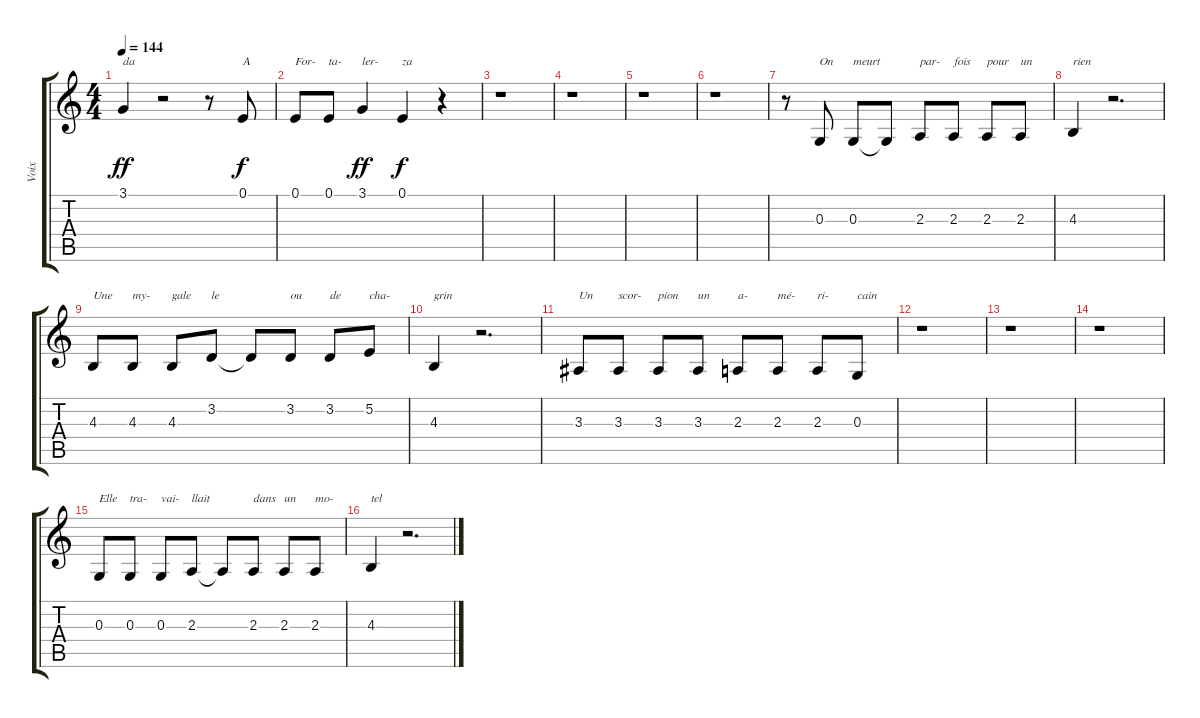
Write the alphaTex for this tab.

\track ("Voix" "Voix") {instrument sopranosax}
\staff {score tabs}
\tuning (E4 B3 G3 D3 A2 E2) {hide}
\ts (4 4)
\tempo 144
\clef g2
\ks c
3.1.4{txt "da" dy ff} r.2 r.8 0.1.8{txt "A" dy f} |
0.1.8{txt "For-"} 0.1.8{txt "ta-"} 3.1.4{txt "ler-" dy ff} 0.1.4{txt "za" dy f} r.4 |
r.1 |
r.1 |
r.1 |
r.1 |
r.8 0.3.8{txt "On"} 0.3.8{txt "meurt"} 0.3{t}.8 2.3.8{txt "par-"} 2.3.8{txt "fois"} 2.3.8{txt "pour"} 2.3.8{txt "un"} |
4.3.4{txt "rien"} r.2{d} |
4.3.8{txt "Une"} 4.3.8{txt "my-"} 4.3.8{txt "gale"} 3.2.8{txt "le"} 3.2{t}.8 3.2.8{txt "ou"} 3.2.8{txt "de"} 5.2.8{txt "cha-"} |
4.3.4{txt "grin"} r.2{d} |
3.3.8{txt "Un"} 3.3.8{txt "scor-"} 3.3.8{txt "pion"} 3.3.8{txt "un"} 2.3.8{txt "a-"} 2.3.8{txt "mé-"} 2.3.8{txt "ri-"} 0.3.8{txt "cain"} |
r.1 |
r.1 |
r.1 |
0.3.8{txt "Elle"} 0.3.8{txt "tra-"} 0.3.8{txt "vai-"} 2.3.8{txt "llait"} 2.3{t}.8 2.3.8{txt "dans"} 2.3.8{txt "un"} 2.3.8{txt "mo-"} |
4.3.4{txt "tel"} r.2{d}
